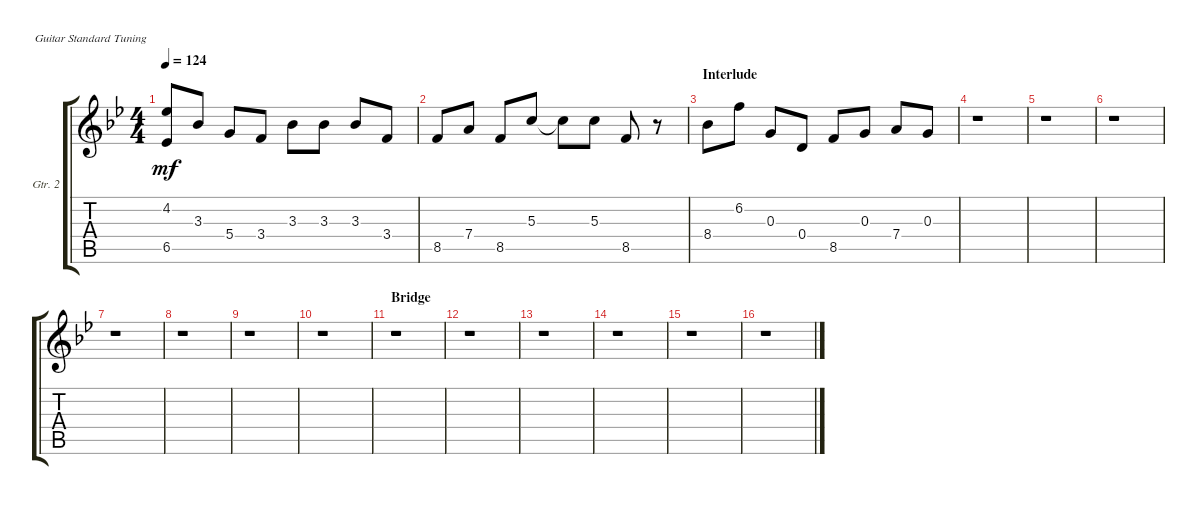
\defaultSystemsLayout 4
\bracketExtendMode groupsimilarinstruments
\firstSystemTrackNameOrientation horizontal
\otherSystemsTrackNameOrientation horizontal
\track ("Guitar 2" "Gtr. 2") {instrument acousticguitarsteel}
\staff {score tabs}
\tuning (E4 B3 G3 D3 A2 E2)
\ts (4 4)
\tempo 124
\clef g2
\ks gminor
(6.5{t} 4.2{t}).8{dy mf} 3.3.8 5.4.8 3.4.8 3.3.8 3.3.8 3.3.8 3.4.8 |
8.5.8 7.4.8 8.5.8 5.3.8 5.3{t}.8 5.3.8 8.5.8 r.8 |
\section ("" "Interlude")
8.4.8 6.2.8 0.3.8 0.4.8 8.5.8 0.3.8 7.4.8 0.3.8 |
r.1 |
r.1 |
r.1 |
r.1 |
r.1 |
r.1 |
r.1 |
\section ("" "Bridge")
r.1 |
r.1 |
r.1 |
r.1 |
r.1 |
r.1
